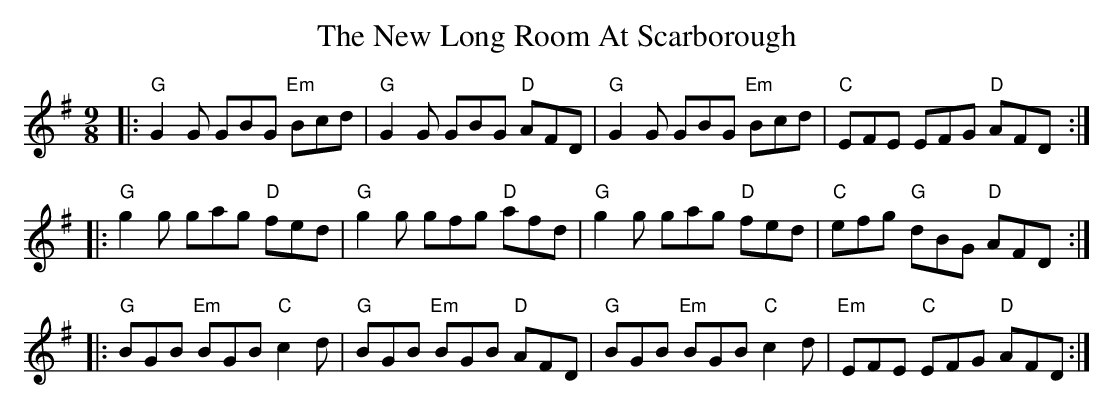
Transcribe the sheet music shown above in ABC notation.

X:1
T:New Long Room At Scarborough, The
M:9/8
L:1/8
K:Gmaj
|:"G" G2G GBG "Em" Bcd|"G" G2G GBG "D" AFD|"G" G2G GBG "Em" Bcd|"C" EFE EFG "D" AFD:|
|:"G" g2g gag "D" fed|"G" g2g gfg "D" afd|"G" g2g gag "D" fed|"C" efg "G" dBG "D" AFD:|
|:"G" BGB "Em" BGB "C" c2d|"G" BGB "Em"BGB "D" AFD|"G" BGB "Em" BGB "C" c2d|"Em" EFE "C" EFG "D" AFD:|
